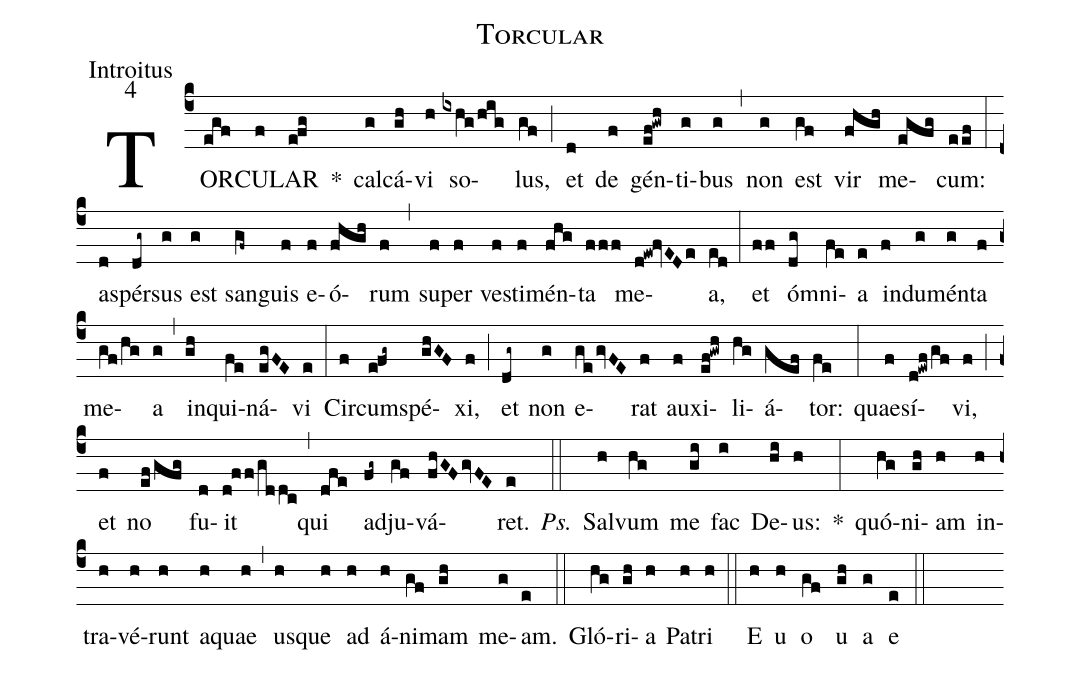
name:Torcular;
office-part:Introitus;
mode:4;
%%
(c4) TOR(egf)CU(f)LAR(e!fg) *() cal(g)cá(gh)vi(h) so(ixhg/hig)lus,(gf) (;) et(d) de(f) gén(ef!gwh)ti(g)bus(g) (,) non(g) est(gf) vir(fhgh) me(egfg)cum:(eef) (:) a(d)spér(dg~)sus(g) est(g) san(gf~)guis(f) e(f)ó(fhgh)rum(f) (,) su(f)per(f) ve(f)sti(f)mén(fhg)ta(fff) me(d!ew!fvEDe)a,(ed) (:) et(ff) ó(dg)mni(fe)a(e) in(f)du(g)mén(g)ta(f) me(gf/hg)a(g) (,) in(gh)qui(fe)ná(egFE)vi(e) (:) Cir(f)cum(e!fg~)spé(ghGF)xi,(f) (;) et(dg~) non(g) e(ge/gvFE)rat(f) au(f)xi(ef!gwh)li(hg)á(gef)tor:(fe) (:) quae(f)sí(d!ewf/gf)vi,(f) (;) et(f) no(ef/gfg) fu(d)it(d!ff/gddc) (,) qui(dfe) ad(fg~)ju(gf)vá(fhGF/gvFE)ret.(e) <i>Ps.</i>(::) Sal(h)vum(hg) me(gi) fac(i) De(hi)us:(h) *(:) quó(hg)ni(gh)am(h) in(h)tra(h)vé(h)runt(h) a(h)quae(h) (,) u(h)sque(h) ad(h) á(h)ni(gf)mam(gh) me(g)am.(e) (::) Gló(hg)ri(gh)a(h) Pa(h)tri(h) (::) E(h) u(h) o(gf) u(gh) a(g) e(e) (::)
